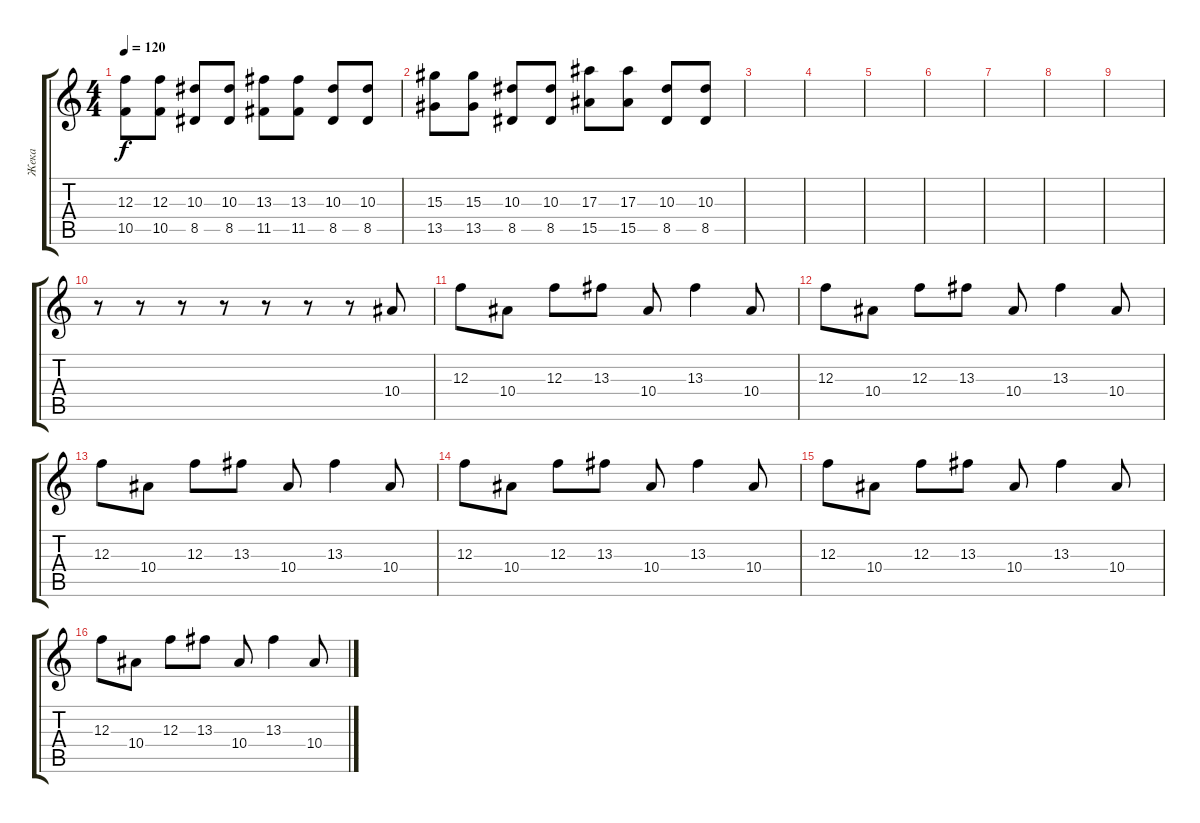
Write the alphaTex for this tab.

\track ("Жека" "Жека") {instrument overdrivenguitar}
\staff {score tabs}
\tuning (D4 A3 F3 C3 G2 C2) {hide}
\ts (4 4)
\tempo 120
\clef g2
\ks c
(12.3 10.5).8{dy f} (12.3 10.5).8 (10.3 8.5).8 (10.3 8.5).8 (13.3 11.5).8 (13.3 11.5).8 (10.3 8.5).8 (10.3 8.5).8 |
(15.3 13.5).8 (15.3 13.5).8 (10.3 8.5).8 (10.3 8.5).8 (17.3 15.5).8 (17.3 15.5).8 (10.3 8.5).8 (10.3 8.5).8 |
|
|
|
|
|
|
|
r.8 r.8 r.8 r.8 r.8 r.8 r.8 10.4.8 |
12.3.8 10.4.8 12.3.8 13.3.8 10.4.8 13.3.4 10.4.8 |
12.3.8 10.4.8 12.3.8 13.3.8 10.4.8 13.3.4 10.4.8 |
12.3.8 10.4.8 12.3.8 13.3.8 10.4.8 13.3.4 10.4.8 |
12.3.8 10.4.8 12.3.8 13.3.8 10.4.8 13.3.4 10.4.8 |
12.3.8 10.4.8 12.3.8 13.3.8 10.4.8 13.3.4 10.4.8 |
12.3.8 10.4.8 12.3.8 13.3.8 10.4.8 13.3.4 10.4.8
